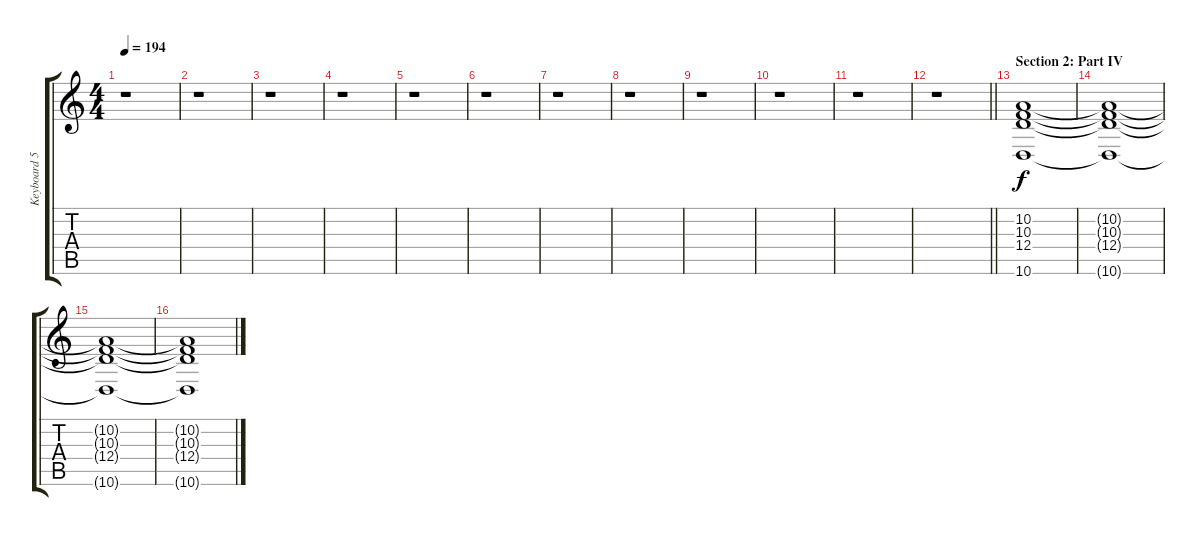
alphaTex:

\track ("Keyboard 5 (Church Organ)" "Keyboard 5") {instrument churchorgan}
\staff {score tabs}
\tuning (E4 B3 G3 D3 A2 E2) {hide}
\ts (4 4)
\tempo 194
\clef g2
\ks c
r.1{dy f} |
r.1 |
r.1 |
r.1 |
r.1 |
r.1 |
r.1 |
r.1 |
r.1 |
r.1 |
r.1 |
\barLineRight lightlight
r.1 |
\section ("" "Section 2: Part IV")
(10.2 10.3 12.4 10.6).1 |
(10.2{t} 10.3{t} 12.4{t} 10.6{t}).1 |
(10.2{t} 10.3{t} 12.4{t} 10.6{t}).1 |
(10.2{t} 10.3{t} 12.4{t} 10.6{t}).1
